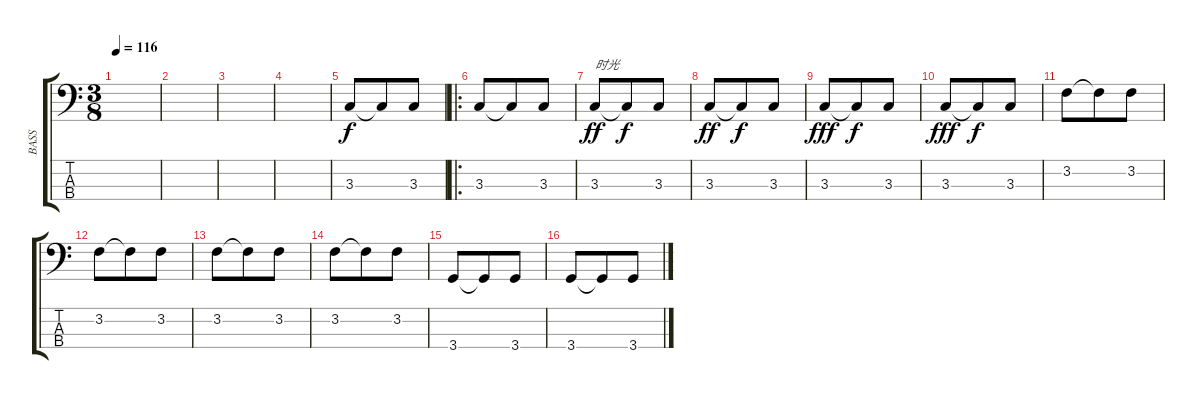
\track ("BASS" "BASS") {instrument acousticguitarnylon}
\staff {score tabs}
\tuning (G2 D2 A1 E1) {hide}
\ts (3 8)
\tempo 116
\clef f4
\ks c
|
|
|
|
3.3.8 3.3{t}.8 3.3.8 |
\ro
3.3.8 3.3{t}.8 3.3.8 |
3.3.8{txt "时光" dy ff} 3.3{t}.8{dy f} 3.3.8 |
3.3.8{dy ff} 3.3{t}.8{dy f} 3.3.8 |
3.3.8{dy fff} 3.3{t}.8{dy f} 3.3.8 |
3.3.8{dy fff} 3.3{t}.8{dy f} 3.3.8 |
3.2.8 3.2{t}.8 3.2.8 |
3.2.8 3.2{t}.8 3.2.8 |
3.2.8 3.2{t}.8 3.2.8 |
3.2.8 3.2{t}.8 3.2.8 |
3.4.8 3.4{t}.8 3.4.8 |
3.4.8 3.4{t}.8 3.4.8
